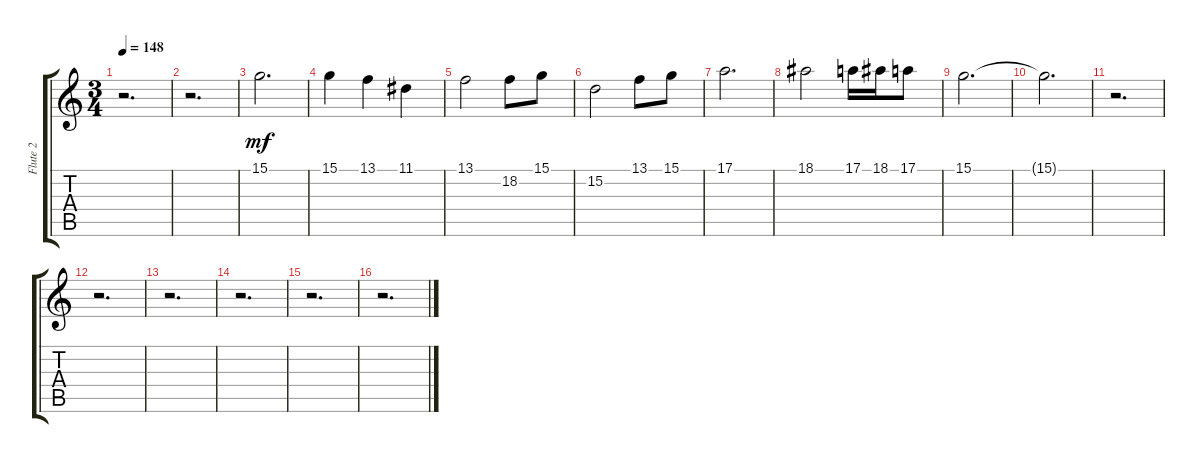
\track ("Flute 2" "Flute 2") {instrument flute}
\staff {score tabs}
\tuning (E4 B3 G3 D3 A2 E2) {hide}
\ts (3 4)
\tempo 148
\clef g2
\ks c
r.2{d dy mf} |
r.2{d} |
15.1.2{d} |
15.1.4 13.1.4 11.1.4 |
13.1.2 18.2.8 15.1.8 |
15.2.2 13.1.8 15.1.8 |
17.1.2{d} |
18.1.2 17.1.16 18.1.16 17.1.8 |
15.1.2{d} |
15.1{t}.2{d} |
r.2{d} |
r.2{d} |
r.2{d} |
r.2{d} |
r.2{d} |
r.2{d}
